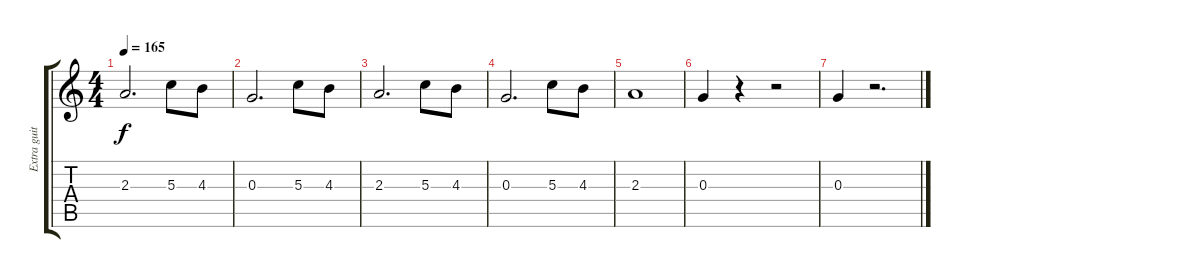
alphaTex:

\track ("Extra guitare" "Extra guit") {instrument overdrivenguitar}
\staff {score tabs}
\tuning (E4 B3 G3 D3 A2 E2) {hide}
\ts (4 4)
\tempo 165
\clef g2
\ks c
2.3.2{d dy f} 5.3.8 4.3.8 |
0.3.2{d} 5.3.8 4.3.8 |
2.3.2{d} 5.3.8 4.3.8 |
0.3.2{d} 5.3.8 4.3.8 |
2.3.1 |
0.3.4 r.4 r.2 |
0.3.4 r.2{d}
